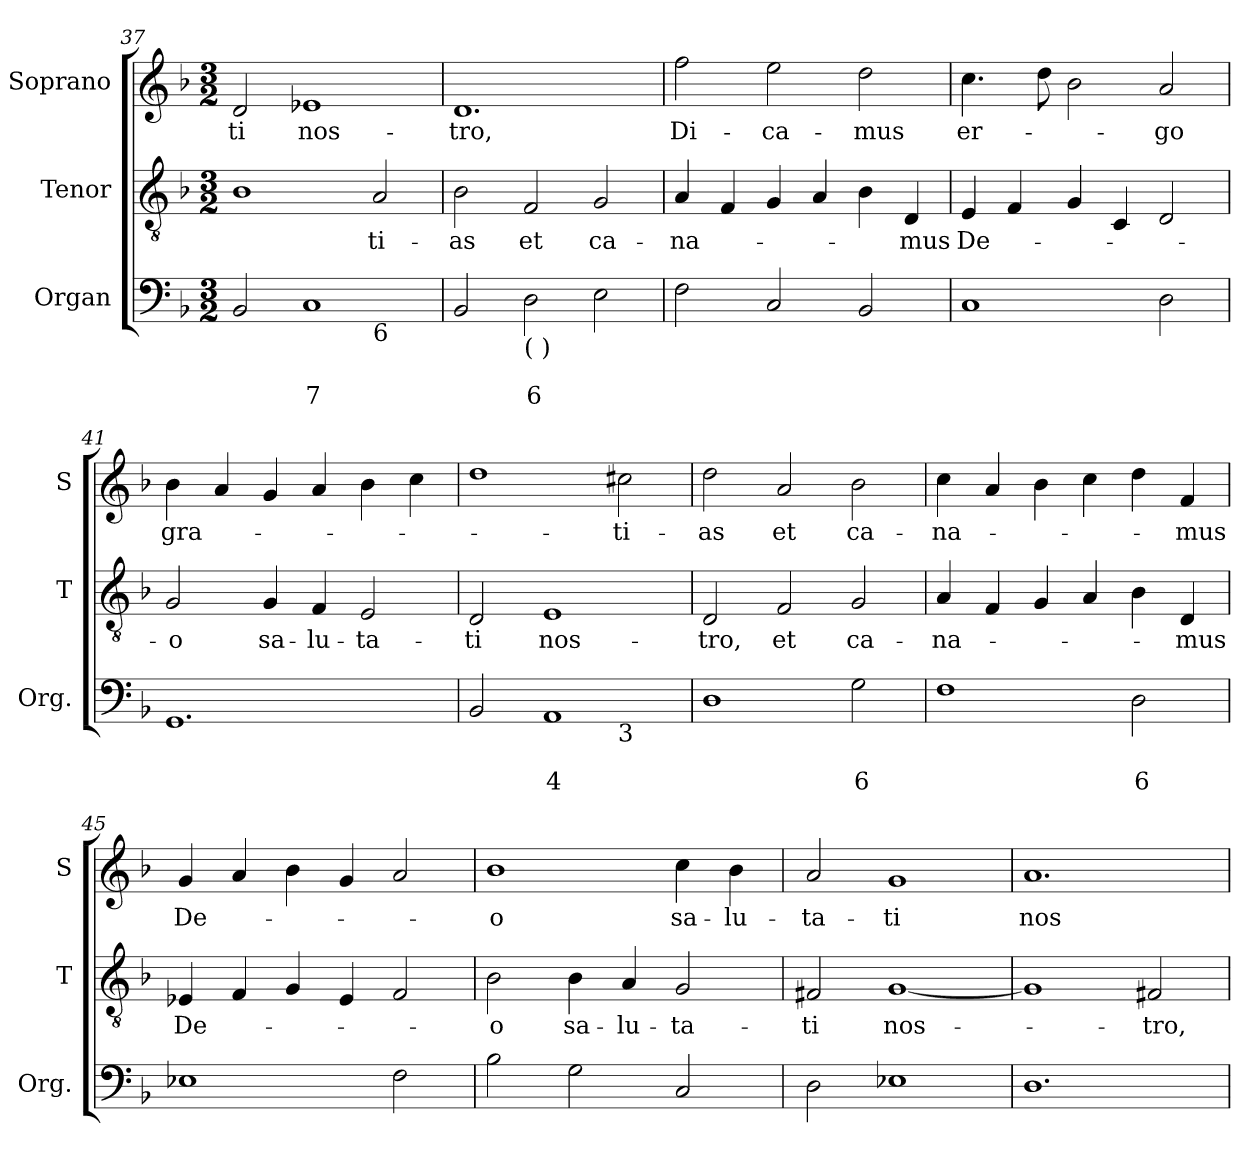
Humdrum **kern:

**kern	**text	**text	**kern	**text	**kern	**text
*part3	*part3	*part3	*part2	*part2	*part1	*part1
*staff3	*staff3	*staff3	*staff2	*staff2	*staff1	*staff1
*I"Organ	*	*	*I"Tenor	*	*I"Soprano	*
*I'Org.	*	*	*I'T	*	*I'S	*
*clefF4	*	*	*clefGv2	*	*clefG2	*
*k[b-]	*	*	*k[b-]	*	*k[b-]	*
*F:	*	*	*F:	*	*F:	*
*M3/2	*	*	*M3/2	*	*M3/2	*
=37	=37	=37	=37	=37	=37	=37
!	!	!	!	!	!	!LO:LY:b
*^	*	*	*	*	*	*
2BB-/	1ryy	.	.	1B-	.	2d/	-ti
!	!	!	!LO:LY:b	!	!	!	!LO:LY:b
1C	.	.	7	.	.	1e-X	nos-
!	!LO:TX:b:t=6	!	!	!	!	!	!
!	!	!	!	!	!LO:LY:b	!	!
.	2ryy	.	.	2A/	-ti-	.	.
!!LO:LB:g=z
=38	=38	=38	=38	=38	=38	=38	=38
!	!	!	!	!	!LO:LY:b	!	!LO:LY:b
*v	*v	*	*	*	*	*	*
2BB-/	.	.	2B-\	-as	1.d	-tro,
!LO:TX:b:t=( )	!	!	!	!	!	!
!	!	!LO:LY:b	!	!LO:LY:b	!	!
2D\	.	6	2F/	et	.	.
!	!	!	!	!LO:LY:b	!	!
2E\	.	.	2G/	ca-	.	.
=39	=39	=39	=39	=39	=39	=39
!	!	!	!	!LO:LY:b	!	!LO:LY:b
2F\	.	.	4A/	-na-	2ff\	Di-
.	.	.	4F/	.	.	.
!	!	!	!	!	!	!LO:LY:b
2C/	.	.	4G/	.	2ee\	-ca-
.	.	.	4A/	.	.	.
!	!	!	!	!	!	!LO:LY:b
2BB-/	.	.	4B-\	.	2dd\	-mus
!	!	!	!	!LO:LY:b	!	!
.	.	.	4D/	-mus	.	.
=40	=40	=40	=40	=40	=40	=40
!	!	!	!	!LO:LY:b	!	!LO:LY:b
1C	.	.	4E/	De-	4.cc\	er-
.	.	.	4F/	.	.	.
.	.	.	.	.	8dd\	.
.	.	.	4G/	.	2b-\	.
.	.	.	4C/	.	.	.
!	!	!	!	!	!	!LO:LY:b
2D\	.	.	2D/	.	2a/	-go
=41	=41	=41	=41	=41	=41	=41
!	!	!	!	!LO:LY:b	!	!LO:LY:b
1.GG	.	.	2G/	-o	4b-\	gra-
.	.	.	.	.	4a/	.
!	!	!	!	!LO:LY:b	!	!
.	.	.	4G/	sa-	4g/	.
!	!	!	!	!LO:LY:b	!	!
.	.	.	4F/	-lu-	4a/	.
!	!	!	!	!LO:LY:b	!	!
.	.	.	2E/	-ta-	4b-\	.
.	.	.	.	.	4cc\	.
=42	=42	=42	=42	=42	=42	=42
!	!	!	!	!LO:LY:b	!	!
*^	*	*	*	*	*	*
2BB-/	1ryy	.	.	2D/	-ti	1dd	.
!	!	!	!LO:LY:b	!	!LO:LY:b	!	!
1AA	.	.	4	1E	nos-	.	.
!	!LO:TX:b:t=3	!	!	!	!	!	!
!	!	!	!	!	!	!	!LO:LY:b
.	2ryy	.	.	.	.	2cc#X\	-ti-
!!LO:LB:g=z
=43	=43	=43	=43	=43	=43	=43	=43
!	!	!	!	!	!LO:LY:b	!	!LO:LY:b
*v	*v	*	*	*	*	*	*
1D	.	.	2D/	-tro,	2dd\	-as
!	!	!	!	!LO:LY:b	!	!LO:LY:b
.	.	.	2F/	et	2a/	et
!	!	!LO:LY:b	!	!LO:LY:b	!	!LO:LY:b
2G\	.	6	2G/	ca-	2b-\	ca-
=44	=44	=44	=44	=44	=44	=44
!	!	!	!	!LO:LY:b	!	!LO:LY:b
1F	.	.	4A/	-na-	4cc\	-na-
.	.	.	4F/	.	4a/	.
.	.	.	4G/	.	4b-\	.
.	.	.	4A/	.	4cc\	.
!	!	!LO:LY:b	!	!	!	!
2D\	.	6	4B-\	.	4dd\	.
!	!	!	!	!LO:LY:b	!	!LO:LY:b
.	.	.	4D/	-mus	4f/	-mus
=45	=45	=45	=45	=45	=45	=45
!	!	!	!	!LO:LY:b	!	!LO:LY:b
1E-X	.	.	4E-X/	De-	4g/	De-
.	.	.	4F/	.	4a/	.
.	.	.	4G/	.	4b-\	.
.	.	.	4E-/	.	4g/	.
2F\	.	.	2F/	.	2a/	.
=46	=46	=46	=46	=46	=46	=46
!	!	!	!	!LO:LY:b	!	!LO:LY:b
2B-\	.	.	2B-\	-o	1b-	-o
!	!	!	!	!LO:LY:b	!	!
2G\	.	.	4B-\	sa-	.	.
!	!	!	!	!LO:LY:b	!	!
.	.	.	4A/	-lu-	.	.
!	!	!	!	!LO:LY:b	!	!LO:LY:b
2C/	.	.	2G/	-ta-	4cc\	sa-
!	!	!	!	!	!	!LO:LY:b
.	.	.	.	.	4b-\	-lu-
=47	=47	=47	=47	=47	=47	=47
!	!	!	!	!LO:LY:b	!	!LO:LY:b
2D\	.	.	2F#X/	-ti	2a/	-ta-
!	!	!	!	!LO:LY:b	!	!LO:LY:b
1E-X	.	.	[1G	nos-	1g	-ti
!!LO:PB:g=z
=48	=48	=48	=48	=48	=48	=48
!	!	!	!	!	!	!LO:LY:b
1.D	.	.	1G]	.	1.a	nos-
!	!	!	!	!LO:LY:b	!	!
.	.	.	2F#X/	-tro,	.	.
=	=	=	=	=	=	=
*-	*-	*-	*-	*-	*-	*-
